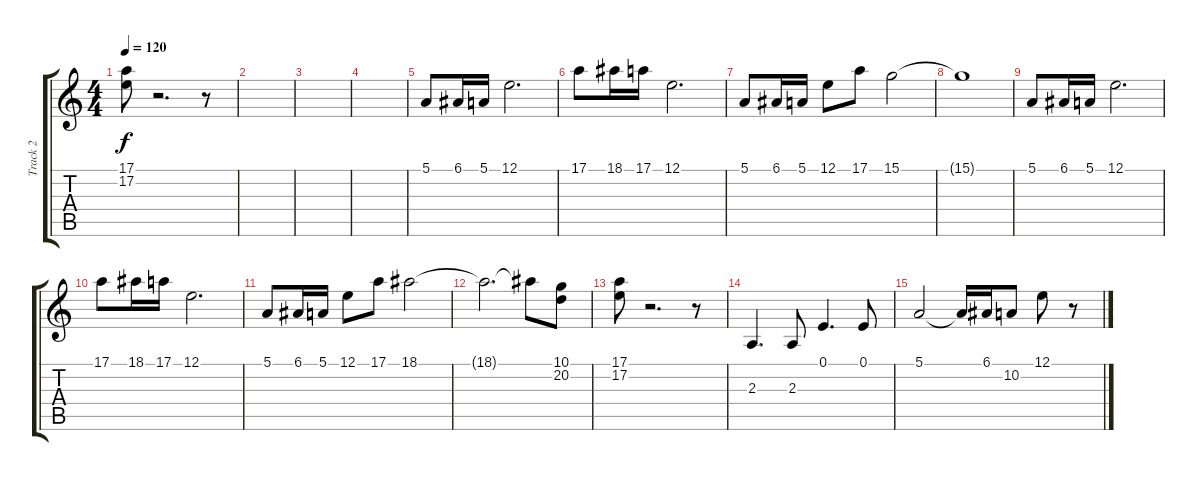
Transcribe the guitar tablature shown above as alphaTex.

\track ("Track 2" "Track 2") {instrument stringensemble1}
\staff {score tabs}
\tuning (E4 B3 G3 D3 A2 E2) {hide}
\ts (4 4)
\tempo 120
\clef g2
\ks c
(17.1 17.2).8{dy f} r.2{d} r.8 |
|
|
|
5.1.8 6.1.16 5.1.16 12.1.2{d} |
17.1.8 18.1.16 17.1.16 12.1.2{d} |
5.1.8 6.1.16 5.1.16 12.1.8 17.1.8 15.1.2 |
15.1{t}.1 |
5.1.8 6.1.16 5.1.16 12.1.2{d} |
17.1.8 18.1.16 17.1.16 12.1.2{d} |
5.1.8 6.1.16 5.1.16 12.1.8 17.1.8 18.1.2 |
18.1{t}.2{d} 18.1{t}.8 (10.1 20.2).8 |
(17.1 17.2).8 r.2{d} r.8 |
2.3.4{d} 2.3.8 0.1.4{d} 0.1.8 |
5.1.2 5.1{t}.16 6.1.16 10.2.8 12.1.8 r.8
